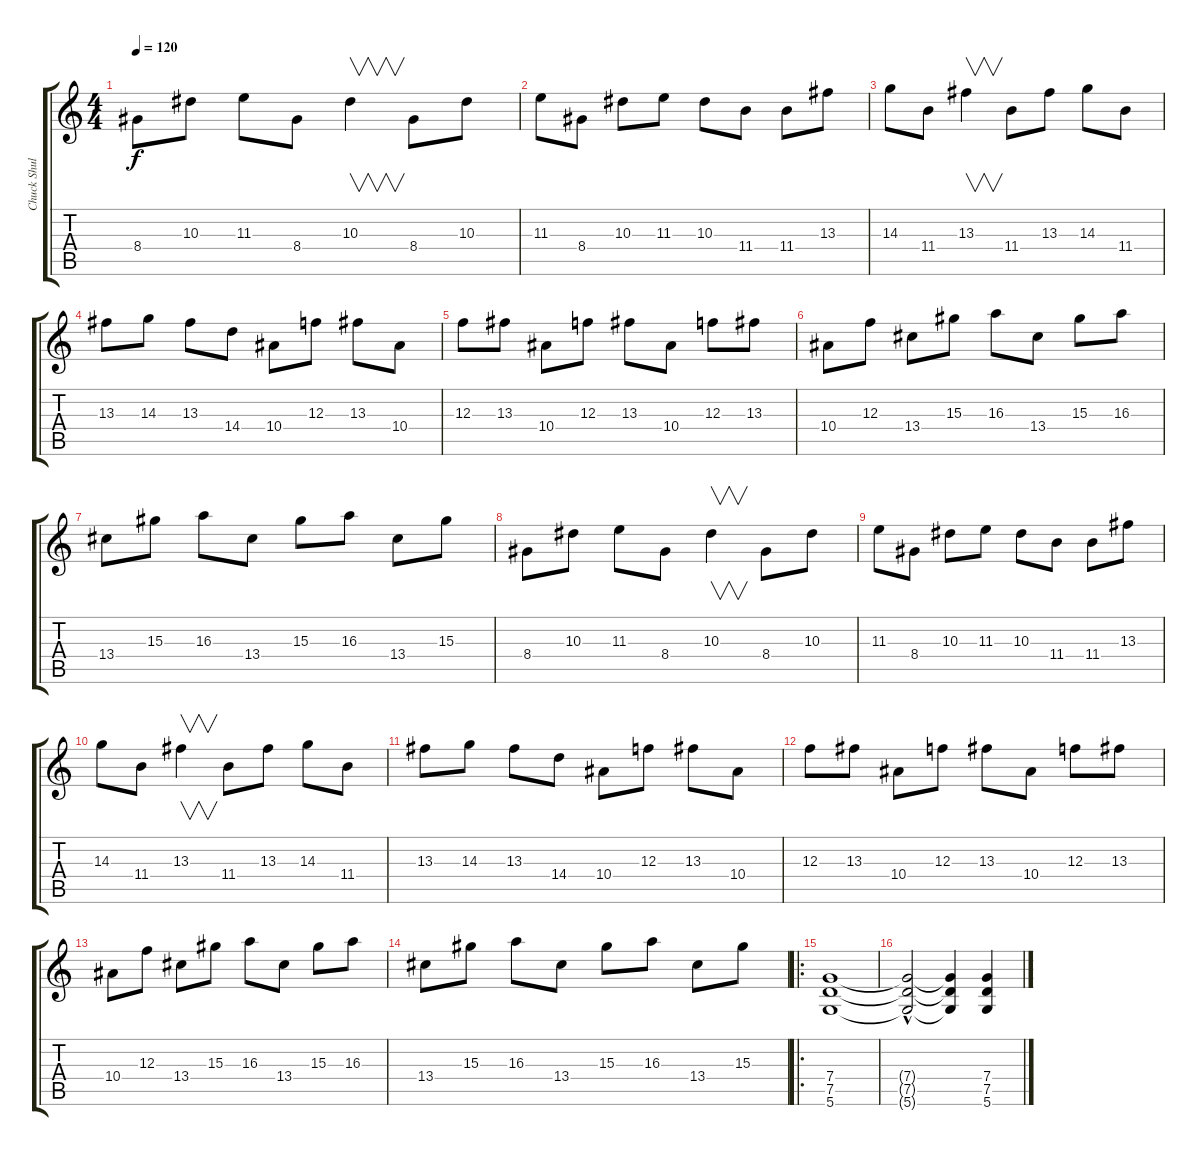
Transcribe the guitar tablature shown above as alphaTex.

\track ("Chuck Shuldiner" "Chuck Shul") {instrument distortionguitar}
\staff {score tabs}
\tuning (D4 A3 F3 C3 G2 D2) {hide}
\ts (4 4)
\tempo 120
\tempo 210
\tempo 120
\clef g2
\ks c
8.4.8{dy f instrument distortionguitar} 10.3.8 11.3.8 8.4.8 10.3.4{v} 8.4.8 10.3.8 |
11.3.8 8.4.8 10.3.8 11.3.8 10.3.8 11.4.8 11.4.8 13.3.8 |
14.3.8 11.4.8 13.3.4{v} 11.4.8 13.3.8 14.3.8 11.4.8 |
13.3.8 14.3.8 13.3.8 14.4.8 10.4.8 12.3.8 13.3.8 10.4.8 |
12.3.8 13.3.8 10.4.8 12.3.8 13.3.8 10.4.8 12.3.8 13.3.8 |
10.4.8 12.3.8 13.4.8 15.3.8 16.3.8 13.4.8 15.3.8 16.3.8 |
13.4.8 15.3.8 16.3.8 13.4.8 15.3.8 16.3.8 13.4.8 15.3.8 |
8.4.8 10.3.8 11.3.8 8.4.8 10.3.4{v} 8.4.8 10.3.8 |
11.3.8 8.4.8 10.3.8 11.3.8 10.3.8 11.4.8 11.4.8 13.3.8 |
14.3.8 11.4.8 13.3.4{v} 11.4.8 13.3.8 14.3.8 11.4.8 |
13.3.8 14.3.8 13.3.8 14.4.8 10.4.8 12.3.8 13.3.8 10.4.8 |
12.3.8 13.3.8 10.4.8 12.3.8 13.3.8 10.4.8 12.3.8 13.3.8 |
10.4.8 12.3.8 13.4.8 15.3.8 16.3.8 13.4.8 15.3.8 16.3.8 |
13.4.8 15.3.8 16.3.8 13.4.8 15.3.8 16.3.8 13.4.8 15.3.8 |
\ro
(7.4 7.5 5.6).1 |
(7.4{hac t} 7.5{hac t} 5.6{hac t}).2 (7.4{t} 7.5{t} 5.6{t}).4 (7.4 7.5 5.6).4
